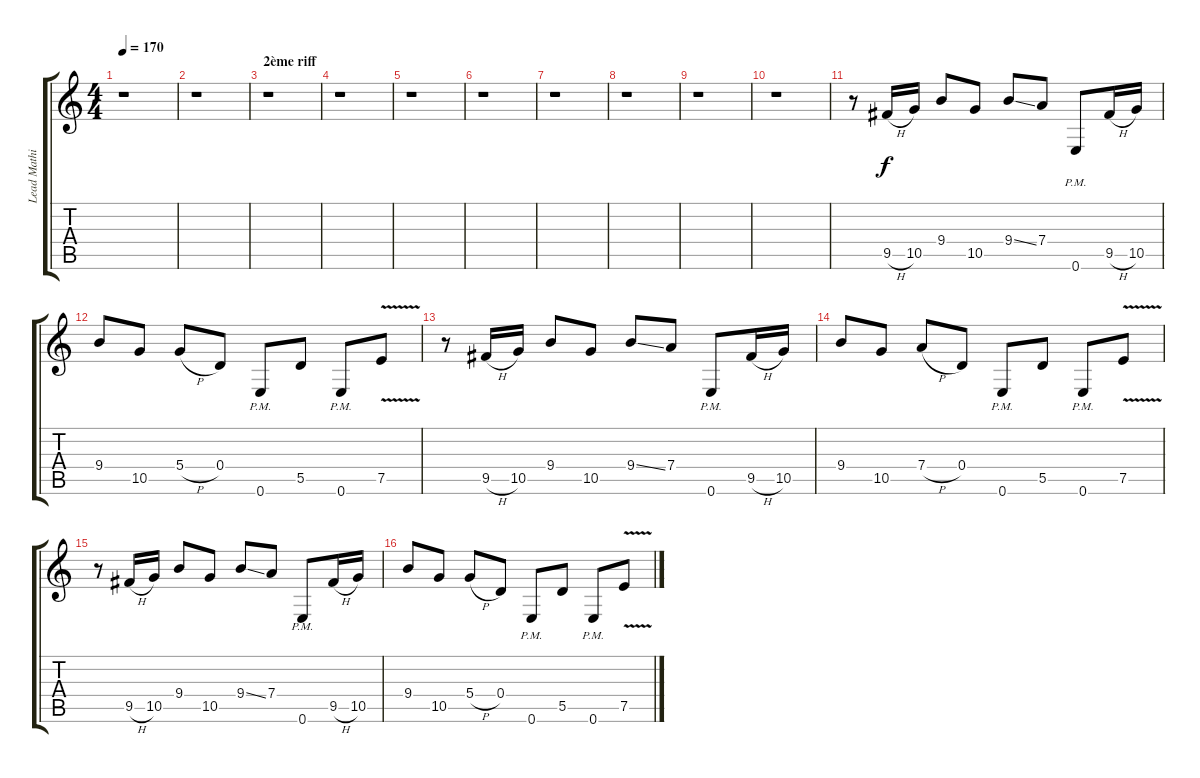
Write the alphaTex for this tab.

\track ("Lead Mathieu" "Lead Mathi") {instrument distortionguitar}
\staff {score tabs}
\tuning (E4 B3 G3 D3 A2 E2) {hide}
\ts (4 4)
\tempo 170
\clef g2
\ks c
r.1{dy f} |
r.1 |
\section ("" "2ème riff")
r.1 |
r.1 |
r.1 |
r.1 |
r.1 |
r.1 |
r.1 |
r.1 |
r.8 9.5{h}.16 10.5.16 9.4.8 10.5.8 9.4{ss}.8 7.4.8 0.6{pm}.8 9.5{h}.16 10.5.16 |
9.4.8 10.5.8 5.4{h}.8 0.4.8 0.6{pm}.8 5.5.8 0.6{pm}.8 7.5{v}.8 |
r.8 9.5{h}.16 10.5.16 9.4.8 10.5.8 9.4{ss}.8 7.4.8 0.6{pm}.8 9.5{h}.16 10.5.16 |
9.4.8 10.5.8 7.4{h}.8 0.4.8 0.6{pm}.8 5.5.8 0.6{pm}.8 7.5{v}.8 |
r.8 9.5{h}.16 10.5.16 9.4.8 10.5.8 9.4{ss}.8 7.4.8 0.6{pm}.8 9.5{h}.16 10.5.16 |
9.4.8 10.5.8 5.4{h}.8 0.4.8 0.6{pm}.8 5.5.8 0.6{pm}.8 7.5{v}.8
